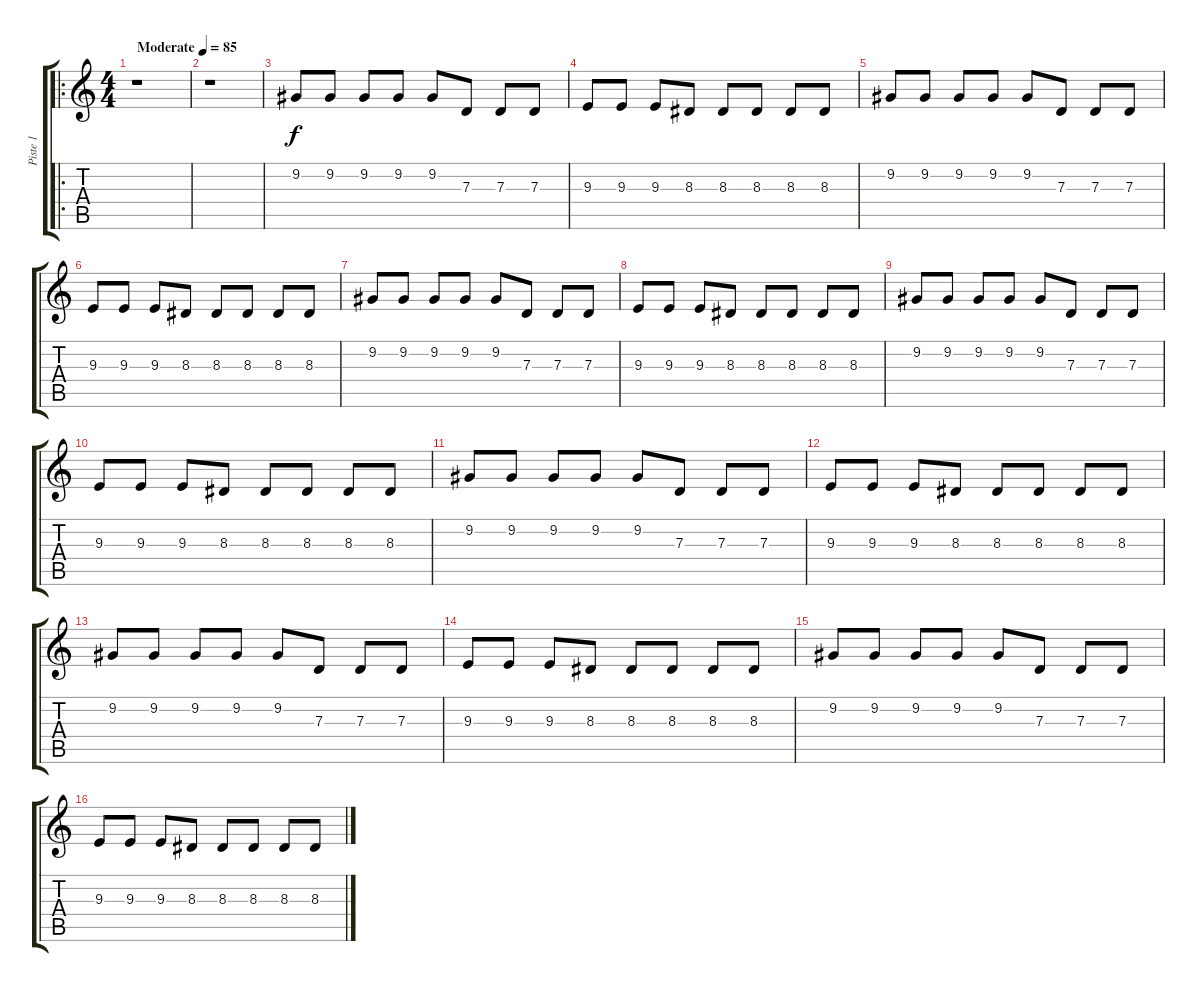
\track ("Piste 1" "Piste 1") {instrument electricpiano1}
\staff {score tabs}
\tuning (E4 B3 G3 D3 A2 E2) {hide}
\ro
\ts (4 4)
\tempo (85 "Moderate")
\clef g2
\ks c
r.1{dy f instrument electricpiano1} |
r.1 |
9.2.8 9.2.8 9.2.8 9.2.8 9.2.8 7.3.8 7.3.8 7.3.8 |
9.3.8 9.3.8 9.3.8 8.3.8 8.3.8 8.3.8 8.3.8 8.3.8 |
9.2.8 9.2.8 9.2.8 9.2.8 9.2.8 7.3.8 7.3.8 7.3.8 |
9.3.8 9.3.8 9.3.8 8.3.8 8.3.8 8.3.8 8.3.8 8.3.8 |
9.2.8 9.2.8 9.2.8 9.2.8 9.2.8 7.3.8 7.3.8 7.3.8 |
9.3.8 9.3.8 9.3.8 8.3.8 8.3.8 8.3.8 8.3.8 8.3.8 |
9.2.8 9.2.8 9.2.8 9.2.8 9.2.8 7.3.8 7.3.8 7.3.8 |
9.3.8 9.3.8 9.3.8 8.3.8 8.3.8 8.3.8 8.3.8 8.3.8 |
9.2.8 9.2.8 9.2.8 9.2.8 9.2.8 7.3.8 7.3.8 7.3.8 |
9.3.8 9.3.8 9.3.8 8.3.8 8.3.8 8.3.8 8.3.8 8.3.8 |
9.2.8 9.2.8 9.2.8 9.2.8 9.2.8 7.3.8 7.3.8 7.3.8 |
9.3.8 9.3.8 9.3.8 8.3.8 8.3.8 8.3.8 8.3.8 8.3.8 |
9.2.8 9.2.8 9.2.8 9.2.8 9.2.8 7.3.8 7.3.8 7.3.8 |
9.3.8 9.3.8 9.3.8 8.3.8 8.3.8 8.3.8 8.3.8 8.3.8
